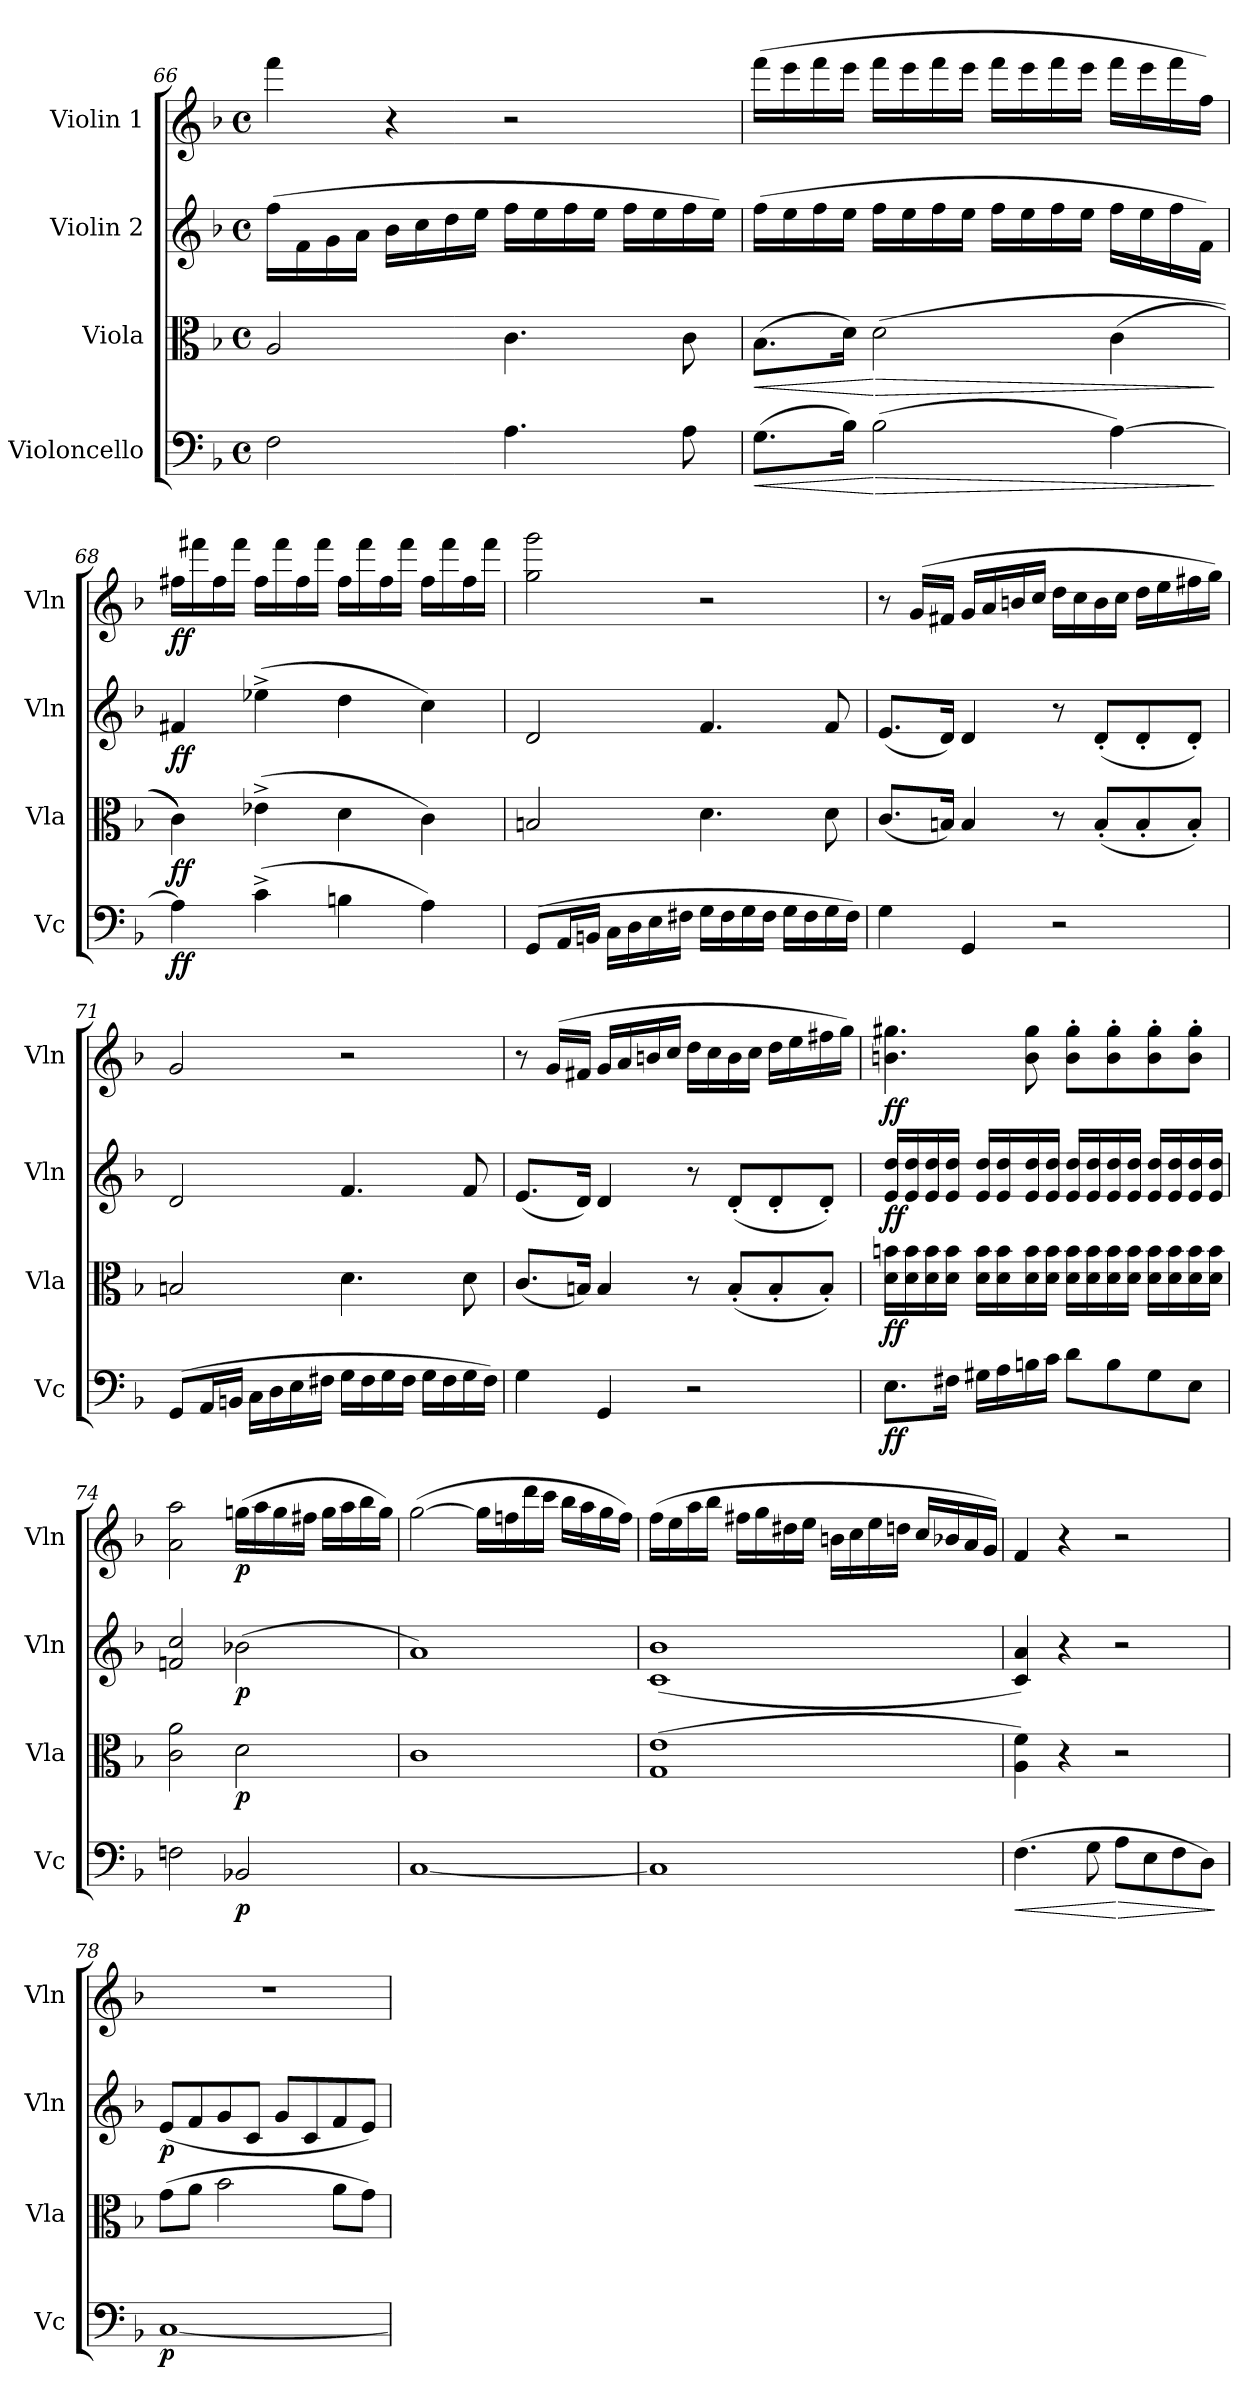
**kern	**dynam	**kern	**dynam	**kern	**dynam	**kern	**dynam
*part4	*part4	*part3	*part3	*part2	*part2	*part1	*part1
*staff4	*staff4	*staff3	*staff3	*staff2	*staff2	*staff1	*staff1
*I"Violoncello	*	*I"Viola	*	*I"Violin 2	*	*I"Violin 1	*
*I'Vc	*	*I'Vla	*	*I'Vln	*	*I'Vln	*
!!LO:PB:g=z
*clefF4	*	*clefC3	*	*clefG2	*	*clefG2	*
*k[b-]	*	*k[b-]	*	*k[b-]	*	*k[b-]	*
*M4/4	*	*M4/4	*	*M4/4	*	*M4/4	*
*met(c)	*	*met(c)	*	*met(c)	*	*met(c)	*
=66	=66	=66	=66	=66	=66	=66	=66
2F\	.	2A/	.	(>16ff\LL	.	4fff\	.
.	.	.	.	16f\	.	.	.
.	.	.	.	16g\	.	.	.
.	.	.	.	16a\JJ	.	.	.
.	.	.	.	16b-\LL	.	4r	.
.	.	.	.	16cc\	.	.	.
.	.	.	.	16dd\	.	.	.
.	.	.	.	16ee\JJ	.	.	.
4.A\	.	4.c\	.	16ff\LL	.	2r	.
.	.	.	.	16ee\	.	.	.
.	.	.	.	16ff\	.	.	.
.	.	.	.	16ee\JJ	.	.	.
.	.	.	.	16ff\LL	.	.	.
.	.	.	.	16ee\	.	.	.
8A\	.	8c\	.	16ff\	.	.	.
.	.	.	.	16ee\JJ)	.	.	.
=67	=67	=67	=67	=67	=67	=67	=67
!	!LO:HP:b	!	!LO:HP:b	!	!	!	!
(>8.G\L	<	(>8.B-\L	<	(16ff\LL	.	(16fff\LL	.
.	.	.	.	16ee\	.	16eee\	.
.	.	.	.	16ff\	.	16fff\	.
16B-\Jk)	.	16d\Jk)	.	16ee\JJ	.	16eee\JJ	.
!	!LO:HP:n=1:b	!	!LO:HP:n=1:b	!	!	!	!
(2B-\	[ >	(2d\	[ >	16ff\LL	.	16fff\LL	.
.	.	.	.	16ee\	.	16eee\	.
.	.	.	.	16ff\	.	16fff\	.
.	.	.	.	16ee\JJ	.	16eee\JJ	.
.	.	.	.	16ff\LL	.	16fff\LL	.
.	.	.	.	16ee\	.	16eee\	.
.	.	.	.	16ff\	.	16fff\	.
.	.	.	.	16ee\JJ	.	16eee\JJ	.
[4A\)	.	(4c\	.	16ff\LL	.	16fff\LL	.
.	.	.	.	16ee\	.	16eee\	.
.	.	.	.	16ff\	.	16fff\	.
.	.	.	.	16f\JJ)	.	16ff\JJ)	.
.	]	.	]	.	.	.	.
!!LO:LB:g=z
=68	=68	=68	=68	=68	=68	=68	=68
!	!LO:DY:b	!	!LO:DY:b	!	!LO:DY:b	!	!LO:DY:b
4A\]	ff	4c\))	ff	4f#X/	ff	16ff#X\LL	ff
.	.	.	.	.	.	16fff#X\	.
.	.	.	.	.	.	16ff#\	.
.	.	.	.	.	.	16fff#\JJ	.
(>4c^\	.	(>4e-X^\	.	(>4ee-X^\	.	16ff#\LL	.
.	.	.	.	.	.	16fff#\	.
.	.	.	.	.	.	16ff#\	.
.	.	.	.	.	.	16fff#\JJ	.
4Bn\	.	4d\	.	4dd\	.	16ff#\LL	.
.	.	.	.	.	.	16fff#\	.
.	.	.	.	.	.	16ff#\	.
.	.	.	.	.	.	16fff#\JJ	.
4A\)	.	4c\)	.	4cc\)	.	16ff#\LL	.
.	.	.	.	.	.	16fff#\	.
.	.	.	.	.	.	16ff#\	.
.	.	.	.	.	.	16fff#\JJ	.
!!LO:LB:g=z
=69	=69	=69	=69	=69	=69	=69	=69
(>8GG/L	.	2Bn/	.	2d/	.	2gg\ 2ggg\	.
16AA/L	.	.	.	.	.	.	.
16BBn/JJ	.	.	.	.	.	.	.
16C\LL	.	.	.	.	.	.	.
16D\	.	.	.	.	.	.	.
16E\	.	.	.	.	.	.	.
16F#X\JJ	.	.	.	.	.	.	.
16G\LL	.	4.d\	.	4.f/	.	2r	.
16F#\	.	.	.	.	.	.	.
16G\	.	.	.	.	.	.	.
16F#\JJ	.	.	.	.	.	.	.
16G\LL	.	.	.	.	.	.	.
16F#\	.	.	.	.	.	.	.
16G\	.	8d\	.	8f/	.	.	.
16F#\JJ)	.	.	.	.	.	.	.
=70	=70	=70	=70	=70	=70	=70	=70
4G\	.	(<8.c/L	.	(<8.e/L	.	8r	.
.	.	.	.	.	.	(>16g/LL	.
.	.	16Bn/Jk)	.	16d/Jk)	.	16f#X/JJ	.
4GG/	.	4B/	.	4d/	.	16g/LL	.
.	.	.	.	.	.	16a/	.
.	.	.	.	.	.	16bn/	.
.	.	.	.	.	.	16cc/JJ	.
2r	.	8r	.	8r	.	16dd\LL	.
.	.	.	.	.	.	16cc\	.
.	.	(<8B'/L	.	(<8d'/L	.	16b\	.
.	.	.	.	.	.	16cc\JJ	.
.	.	8B'/	.	8d'/	.	16dd\LL	.
.	.	.	.	.	.	16ee\	.
.	.	8B'/J)	.	8d'/J)	.	16ff#X\	.
.	.	.	.	.	.	16gg\JJ)	.
!!LO:LB:g=z
=71	=71	=71	=71	=71	=71	=71	=71
(>8GG/L	.	2Bn/	.	2d/	.	2g/	.
16AA/L	.	.	.	.	.	.	.
16BBn/JJ	.	.	.	.	.	.	.
16C\LL	.	.	.	.	.	.	.
16D\	.	.	.	.	.	.	.
16E\	.	.	.	.	.	.	.
16F#X\JJ	.	.	.	.	.	.	.
16G\LL	.	4.d\	.	4.f/	.	2r	.
16F#\	.	.	.	.	.	.	.
16G\	.	.	.	.	.	.	.
16F#\JJ	.	.	.	.	.	.	.
16G\LL	.	.	.	.	.	.	.
16F#\	.	.	.	.	.	.	.
16G\	.	8d\	.	8f/	.	.	.
16F#\JJ)	.	.	.	.	.	.	.
=72	=72	=72	=72	=72	=72	=72	=72
4G\	.	(<8.c/L	.	(<8.e/L	.	8r	.
.	.	.	.	.	.	(>16g/LL	.
.	.	16Bn/Jk)	.	16d/Jk)	.	16f#X/JJ	.
4GG/	.	4B/	.	4d/	.	16g/LL	.
.	.	.	.	.	.	16a/	.
.	.	.	.	.	.	16bn/	.
.	.	.	.	.	.	16cc/JJ	.
2r	.	8r	.	8r	.	16dd\LL	.
.	.	.	.	.	.	16cc\	.
.	.	(<8B'/L	.	(<8d'/L	.	16b\	.
.	.	.	.	.	.	16cc\JJ	.
.	.	8B'/	.	8d'/	.	16dd\LL	.
.	.	.	.	.	.	16ee\	.
.	.	8B'/J)	.	8d'/J)	.	16ff#X\	.
.	.	.	.	.	.	16gg\JJ)	.
!!LO:LB:g=z
=73	=73	=73	=73	=73	=73	=73	=73
!	!LO:DY:b	!	!LO:DY:b	!	!LO:DY:b	!	!LO:DY:b
8.E\L	ff	16d\ 16bn\LL	ff	16e/ 16dd/LL	ff	4.bn\ 4.gg#X\	ff
.	.	16d\ 16b\	.	16e/ 16dd/	.	.	.
.	.	16d\ 16b\	.	16e/ 16dd/	.	.	.
16F#X\Jk	.	16d\ 16b\JJ	.	16e/ 16dd/JJ	.	.	.
16G#X\LL	.	16d\ 16b\LL	.	16e/ 16dd/LL	.	.	.
16A\	.	16d\ 16b\	.	16e/ 16dd/	.	.	.
16Bn\	.	16d\ 16b\	.	16e/ 16dd/	.	8b\ 8gg#\	.
16c\JJ	.	16d\ 16b\JJ	.	16e/ 16dd/JJ	.	.	.
8d\L	.	16d\ 16b\LL	.	16e/ 16dd/LL	.	8b\' 8gg#\'L	.
.	.	16d\ 16b\	.	16e/ 16dd/	.	.	.
8B\	.	16d\ 16b\	.	16e/ 16dd/	.	8b\' 8gg#\'	.
.	.	16d\ 16b\JJ	.	16e/ 16dd/JJ	.	.	.
8G#\	.	16d\ 16b\LL	.	16e/ 16dd/LL	.	8b\' 8gg#\'	.
.	.	16d\ 16b\	.	16e/ 16dd/	.	.	.
8E\J	.	16d\ 16b\	.	16e/ 16dd/	.	8b\' 8gg#\'J	.
.	.	16d\ 16b\JJ	.	16e/ 16dd/JJ	.	.	.
=74	=74	=74	=74	=74	=74	=74	=74
2Fn\	.	2c\ 2a\	.	2fn/ 2cc/	.	2a\ 2aa\	.
!	!LO:DY:b	!	!LO:DY:b	!	!LO:DY:b	!	!LO:DY:b
2BB-X/	p	2d\	p	(2b-X\	p	(>16ggn\LL	p
.	.	.	.	.	.	16aa\	.
.	.	.	.	.	.	16gg\	.
.	.	.	.	.	.	16ff#X\JJ	.
.	.	.	.	.	.	16gg\LL	.
.	.	.	.	.	.	16aa\	.
.	.	.	.	.	.	16bb-\	.
.	.	.	.	.	.	16gg\JJ)	.
=75	=75	=75	=75	=75	=75	=75	=75
[1C	.	1c	.	1a)	.	(>[>2gg\	.
.	.	.	.	.	.	16gg\LL]	.
.	.	.	.	.	.	16ffn\	.
.	.	.	.	.	.	16ddd\	.
.	.	.	.	.	.	16ccc\JJ	.
.	.	.	.	.	.	16bb-\LL	.
.	.	.	.	.	.	16aa\	.
.	.	.	.	.	.	16gg\	.
.	.	.	.	.	.	16ff\JJ)	.
!!LO:PB:g=z
=76	=76	=76	=76	=76	=76	=76	=76
1C]	.	(1G 1e	.	(1c 1b-	.	(>16ff\LL	.
.	.	.	.	.	.	16ee\	.
.	.	.	.	.	.	16aa\	.
.	.	.	.	.	.	16bb-\JJ	.
.	.	.	.	.	.	16ff#X\LL	.
.	.	.	.	.	.	16gg\	.
.	.	.	.	.	.	16dd#X\	.
.	.	.	.	.	.	16ee\JJ	.
.	.	.	.	.	.	16bn\LL	.
.	.	.	.	.	.	16cc\	.
.	.	.	.	.	.	16ee\	.
.	.	.	.	.	.	16ddn\JJ	.
.	.	.	.	.	.	16cc/LL	.
.	.	.	.	.	.	16b-X/	.
.	.	.	.	.	.	16a/	.
.	.	.	.	.	.	16g/JJ)	.
=77	=77	=77	=77	=77	=77	=77	=77
!	!LO:HP:b	!	!	!	!	!	!
*	*	*	*	*^	*	*	*
(>4.F\	<	4A\ 4f\)	.	4c/ 4a/)	2ryy	.	4f/	.
.	.	4r	.	4r	.	.	4r	.
8G\	.	.	.	.	.	.	.	.
!	!LO:HP:n=1:b	!	!	!	!	!	!	!
8A\L	[ >	2r	.	2r	2ryy	.	2r	.
8E\	.	.	.	.	.	.	.	.
8F\	.	.	.	.	.	.	.	.
8D\J)	.	.	.	.	.	.	.	.
*	*	*	*	*v	*v	*	*	*
.	]	.	.	.	.	.	.
!!LO:LB:g=z
=78	=78	=78	=78	=78	=78	=78	=78
!	!LO:DY:b	!	!LO:DY:b	!	!	!	!
!	!	!	!LO:DY:n=1:b	!	!LO:DY:b	!	!
[<1C	p	(>8g\L	p other-dynamics	(<8e/L	p	1r	.
.	.	8a\J	.	8f/	.	.	.
.	.	2b-\	.	8g/	.	.	.
.	.	.	.	8c/J	.	.	.
.	.	.	.	8g/L	.	.	.
.	.	.	.	8c/	.	.	.
.	.	8a\L	.	8f/	.	.	.
.	.	8g\J)	.	8e/J)	.	.	.
=	=	=	=	=	=	=	=
*-	*-	*-	*-	*-	*-	*-	*-
